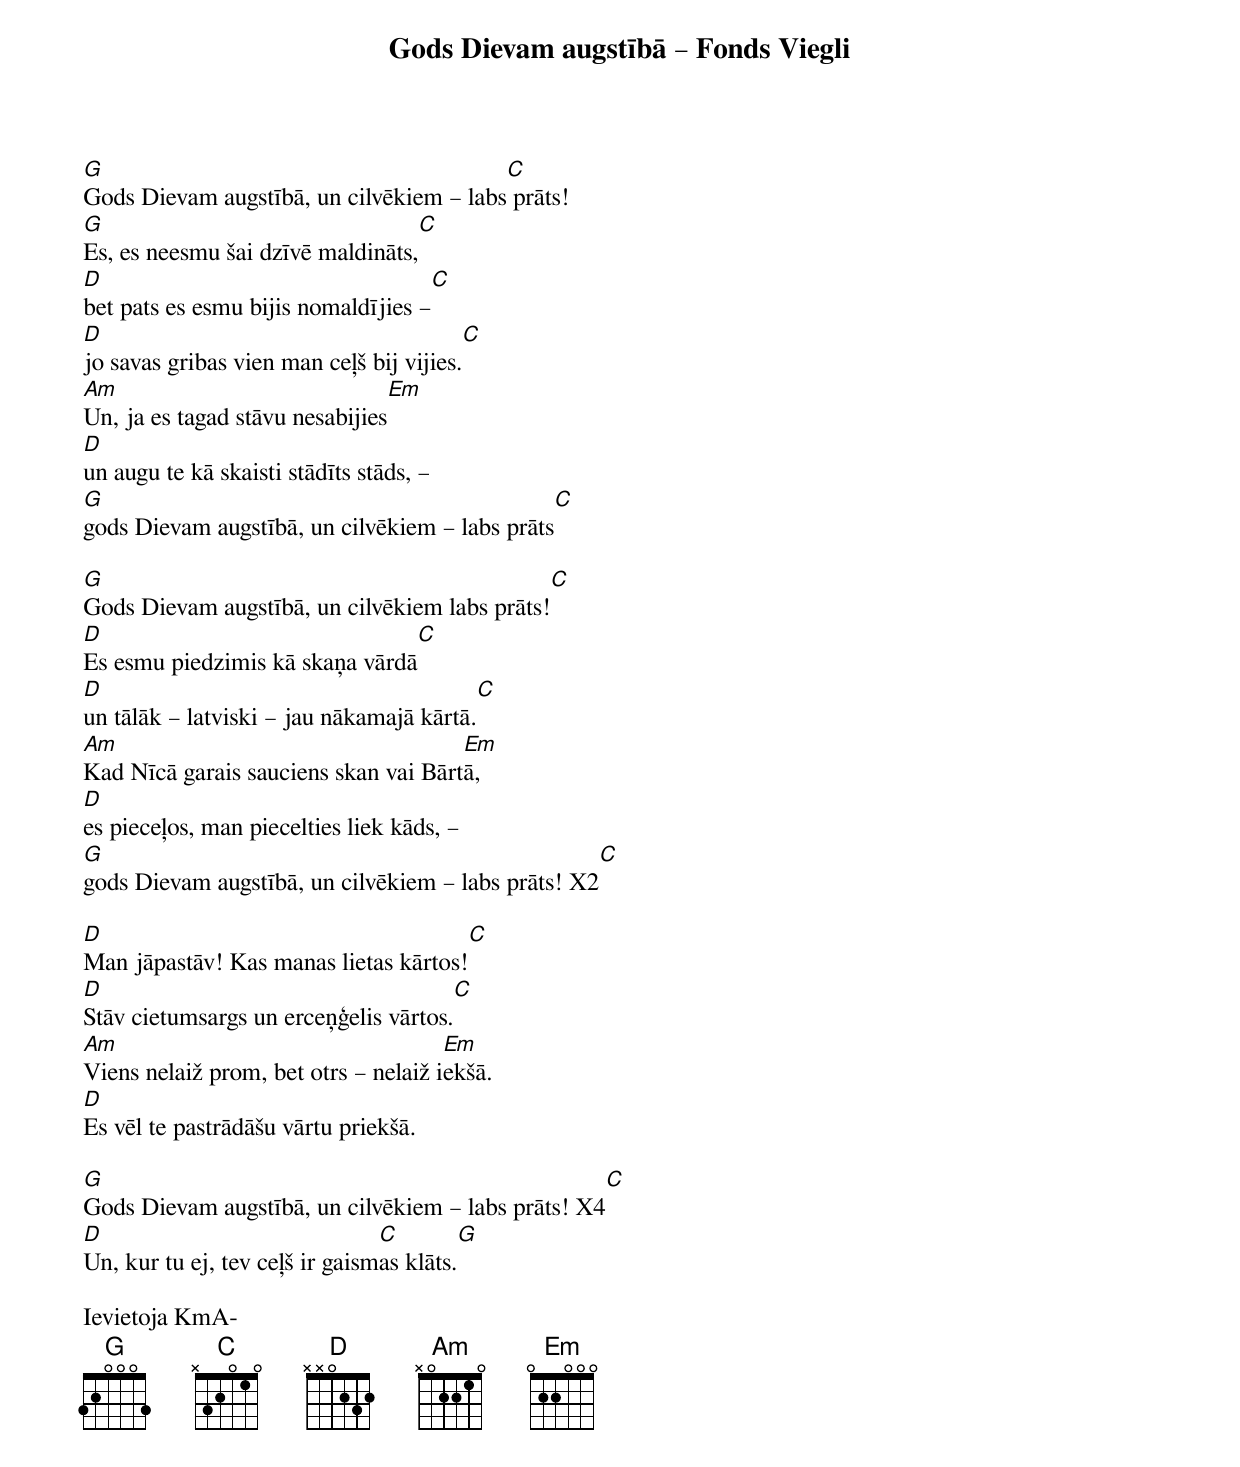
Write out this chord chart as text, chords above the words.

Gods Dievam augstībā – Fonds Viegli
G                                        C
Gods Dievam augstībā, un cilvēkiem – labs prāts!
G                                              C
Es, es neesmu šai dzīvē maldināts,
D                                               C
bet pats es esmu bijis nomaldījies –
D                                                 C
jo savas gribas vien man ceļš bij vijies.
Am                                    Em
Un, ja es tagad stāvu nesabijies
D
un augu te kā skaisti stādīts stāds, –
G                                                                  C
gods Dievam augstībā, un cilvēkiem – labs prāts

G                                                                  C
Gods Dievam augstībā, un cilvēkiem labs prāts!
D                                               C
Es esmu piedzimis kā skaņa vārdā
D                                               C
un tālāk – latviski – jau nākamajā kārtā.
Am                                    Em
Kad Nīcā garais sauciens skan vai Bārtā,
D
es pieceļos, man piecelties liek kāds, –
G                                                                  C
gods Dievam augstībā, un cilvēkiem – labs prāts! X2

D                                               C
Man jāpastāv! Kas manas lietas kārtos!
D                                               C
Stāv cietumsargs un erceņģelis vārtos.
Am                                    Em
Viens nelaiž prom, bet otrs – nelaiž iekšā.
D
Es vēl te pastrādāšu vārtu priekšā.

G                                                                  C
Gods Dievam augstībā, un cilvēkiem – labs prāts! X4
D                               C                        G
Un, kur tu ej, tev ceļš ir gaismas klāts.

Ievietoja KmA-
